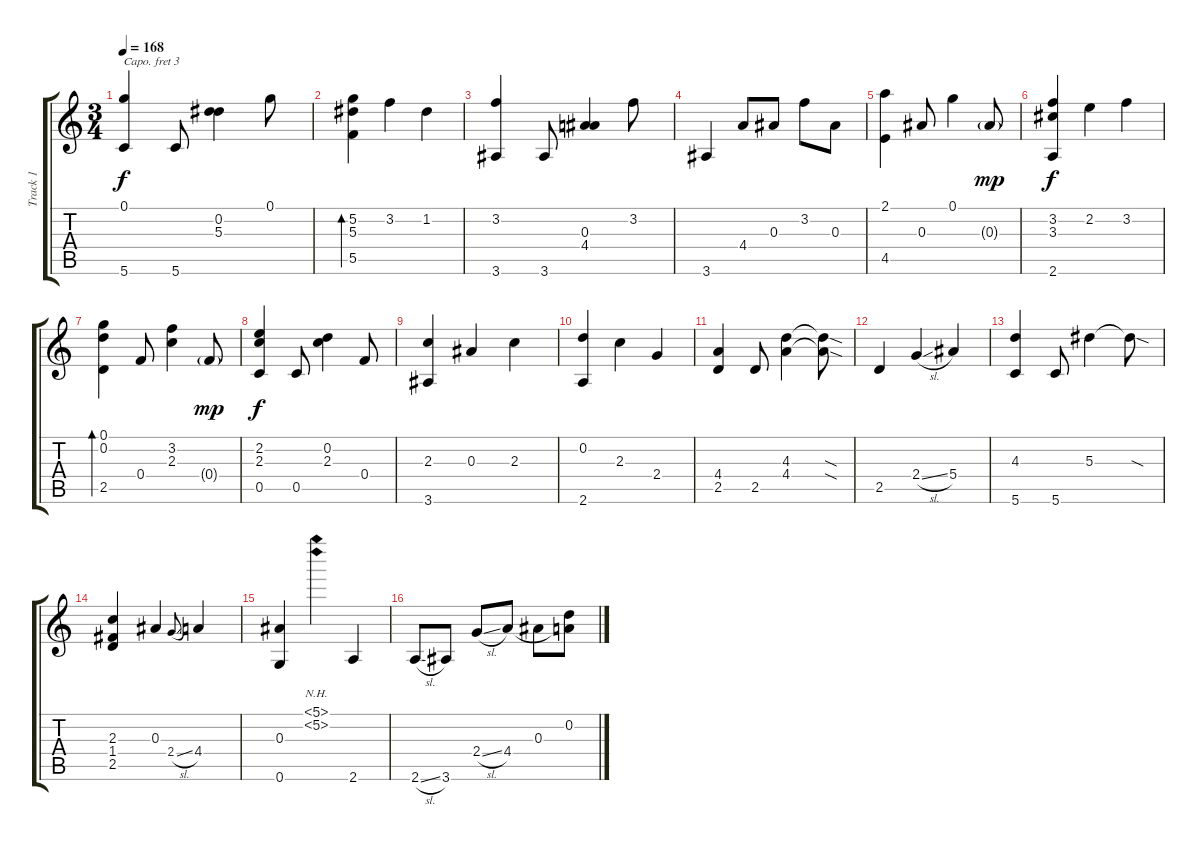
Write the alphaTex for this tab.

\track ("Track 1" "Track 1") {instrument acousticguitarsteel}
\staff {score tabs}
\capo 3
\tuning (E4 B3 G3 D3 A2 E2) {hide}
\ts (3 4)
\tempo 168
\clef g2
\ks c
(0.1 5.6).4{dy f} 5.6.8 (0.2 5.3).4 0.1.8 |
(5.2 5.3 5.5).4{bd 60} 3.2.4 1.2.4 |
(3.2 3.6).4 3.6.8 (0.3 4.4).4 3.2.8 |
3.6.4 4.4.8 0.3.8 3.2.8 0.3.8 |
(2.1 4.5).4 0.3.8 0.1.4 0.3{g}.8{dy mp} |
(3.2 3.3 2.6).4{dy f} 2.2.4 3.2.4 |
(0.1 0.2 2.5).4{bd 120} 0.4.8 (3.2 2.3).4 0.4{g}.8{dy mp} |
(2.2 2.3 0.5).4{dy f} 0.5.8 (0.2 2.3).4 0.4.8 |
(2.3 3.6).4 0.3.4 2.3.4 |
(0.2 2.6).4 2.3.4 2.4.4 |
(4.4 2.5).4 2.5.8 (4.3 4.4).4 (4.3{sod t} 4.4{sod t}).8 |
2.5.4 2.4{sl}.4 5.4.4 |
(4.3 5.6).4 5.6.8 5.3.4 5.3{sod t}.8 |
(2.3 1.4 2.5).4 0.3.4 2.4{sl}.8{gr onbeat} 4.4.4 |
(0.3 0.6).4 (5.1{nh} 5.2{nh}).4 2.6.4 |
2.6{sl}.8 3.6.8 2.4{sl}.8 4.4.8 0.3.8 (0.2 4.4{t}).8
